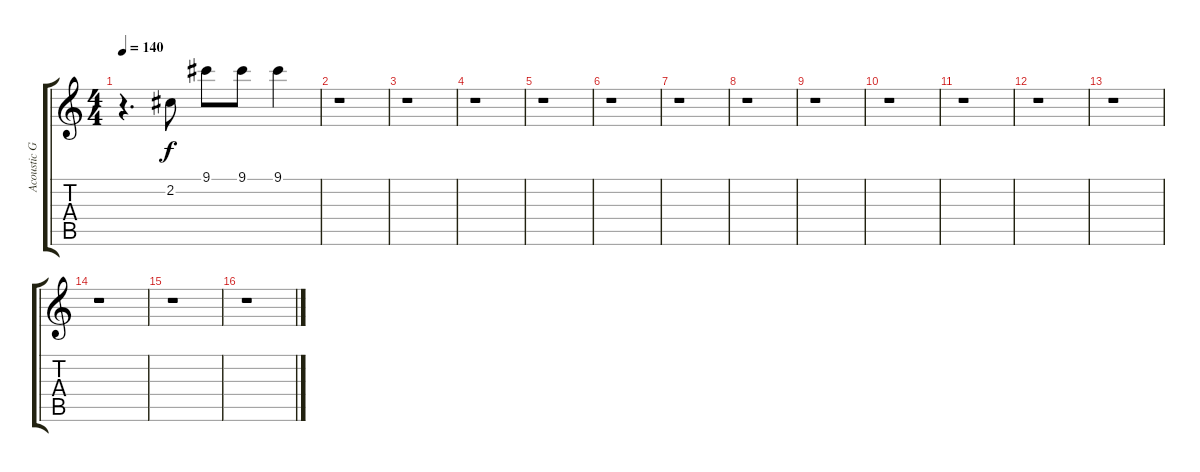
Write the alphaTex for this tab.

\track ("Acoustic Guitar" "Acoustic G") {instrument acousticguitarnylon}
\staff {score tabs}
\tuning (E4 B3 G3 D3 A2 E2) {hide}
\ts (4 4)
\tempo 140
\clef g2
\ks c
r.4{d dy f} 2.2.8 9.1.8 9.1.8 9.1.4 |
r.1 |
r.1 |
r.1 |
r.1 |
r.1 |
r.1 |
r.1 |
r.1 |
r.1 |
r.1 |
r.1 |
r.1 |
r.1 |
r.1 |
r.1
